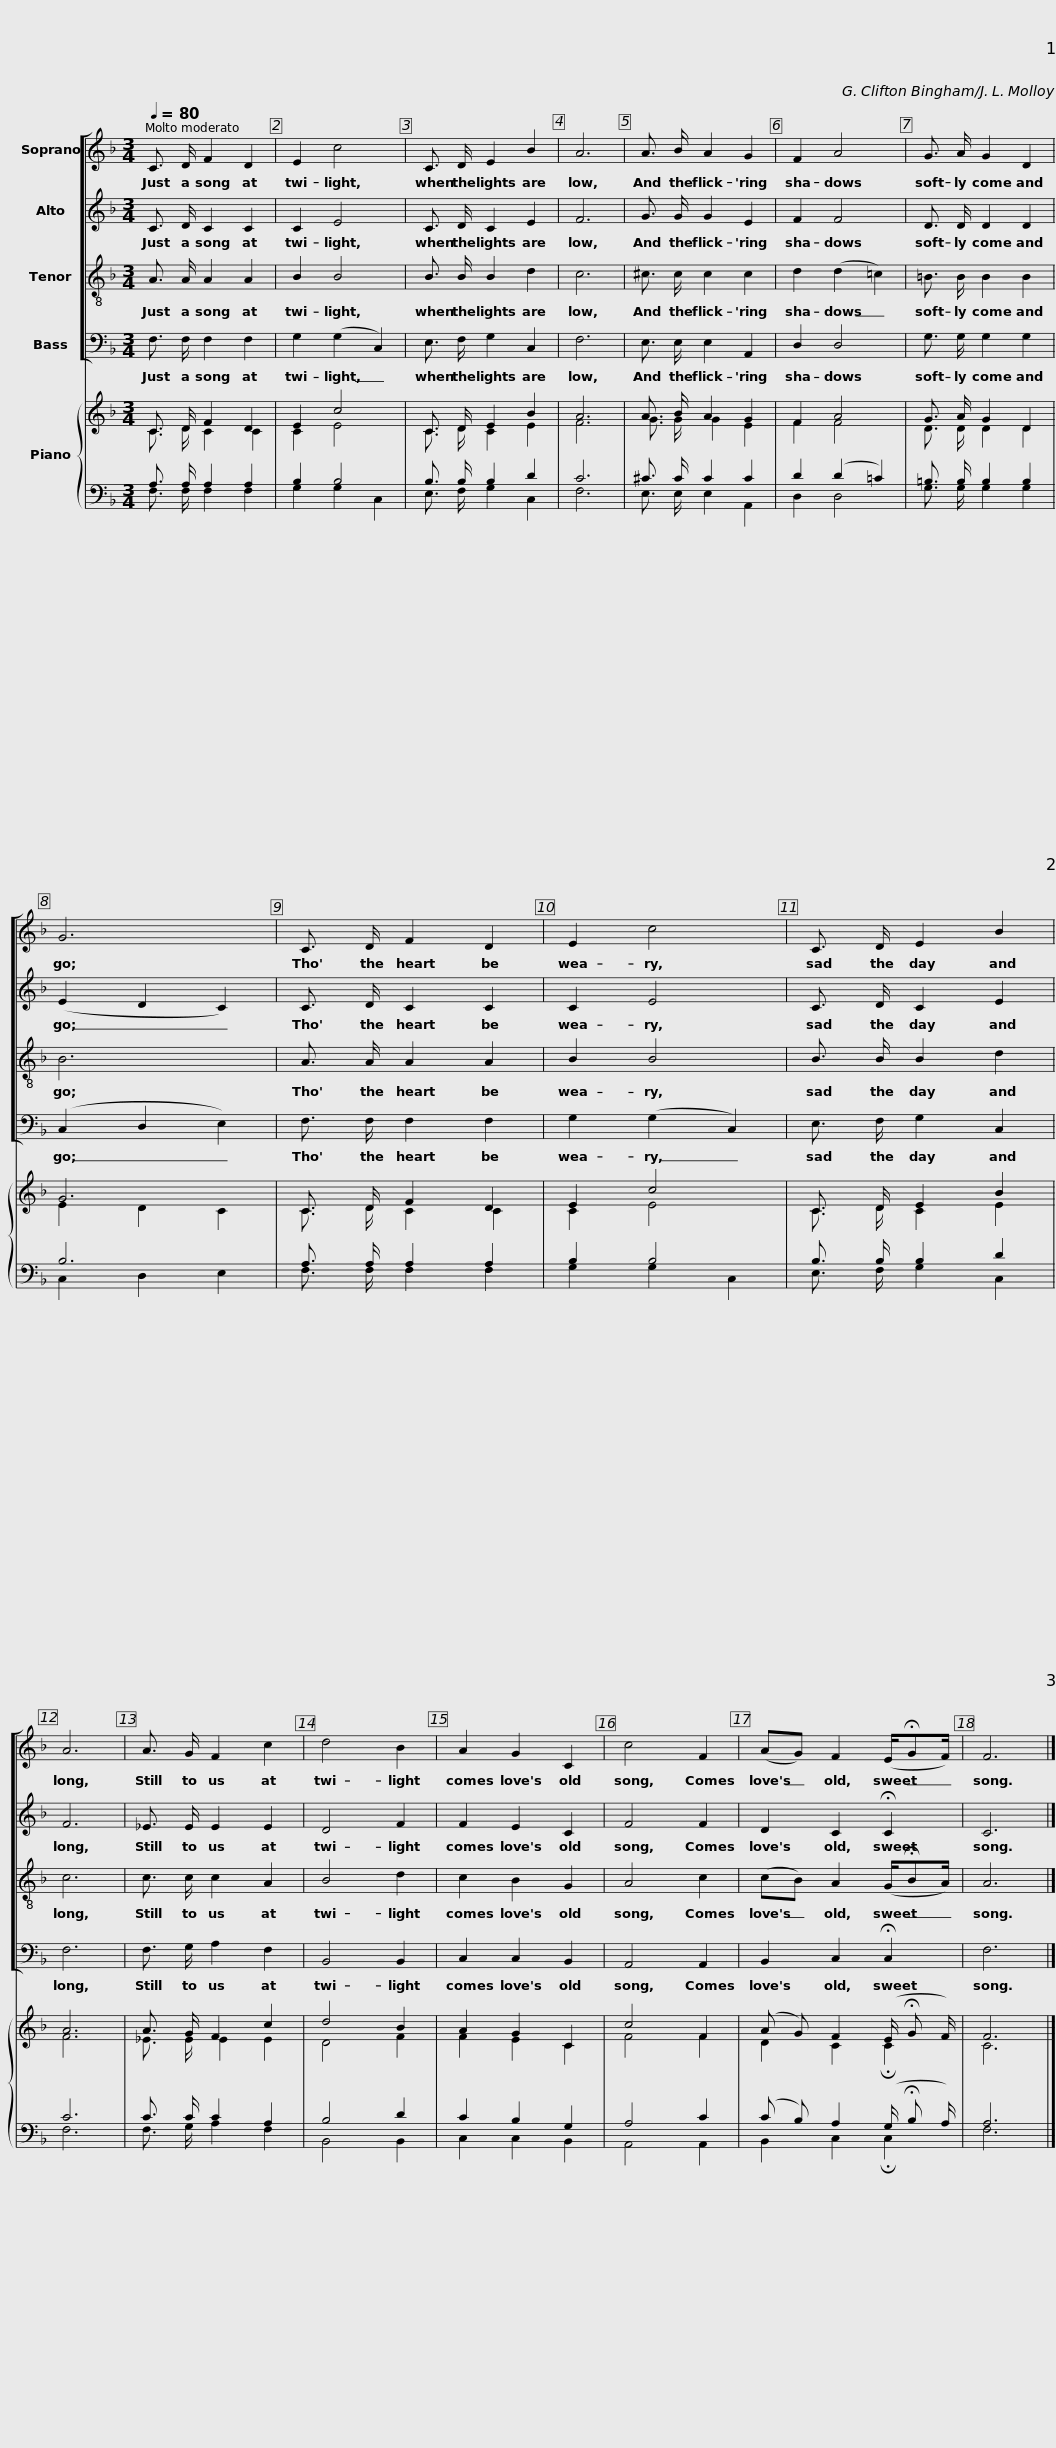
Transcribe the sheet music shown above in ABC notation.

X:1
%%score [ 1 2 3 4 ] { ( 5 6 ) | ( 7 8 ) }
L:1/8
Q:1/4=80
M:3/4
I:linebreak $
K:F
V:1 treble
V:2 treble
V:3 treble-8
V:4 bass
V:5 treble
V:6 treble
V:7 bass
V:8 bass
V:1
 C3/2 D/ F2 D2 | E2 c4 | C3/2 D/ E2 B2 | A6 | A3/2 B/ A2 G2 | %5
 F2 A4 | G3/2 A/ G2 D2 |$ G6 | C3/2 D/ F2 D2 | E2 c4 | %10
 C3/2 D/ E2 B2 | A6 | A3/2 G/ F2 c2 | d4 B2 | A2 G2 C2 |$ %15
 c4 F2 | (AG) F2 (E/!fermata!GF/) | F6 |] %18
V:2
 C3/2 D/ C2 C2 | C2 E4 | C3/2 D/ C2 E2 | F6 | G3/2 G/ G2 E2 | %5
 F2 F4 | D3/2 D/ D2 D2 |$ (E2 D2 C2) | C3/2 D/ C2 C2 | C2 E4 | %10
 C3/2 D/ C2 E2 | F6 | _E3/2 E/ E2 E2 | D4 F2 | F2 E2 C2 |$ %15
 F4 F2 | D2 C2 !fermata!C2 | C6 |] %18
V:3
 A3/2 A/ A2 A2 | B2 B4 | B3/2 B/ B2 d2 | c6 | ^c3/2 c/ c2 c2 | %5
 d2 (d2 =c2) | =B3/2 B/ B2 B2 |$ B6 | A3/2 A/ A2 A2 | B2 B4 | %10
 B3/2 B/ B2 d2 | c6 | c3/2 c/ c2 A2 | B4 d2 | c2 B2 G2 |$ %15
 A4 c2 | (cB) A2 (G/!fermata!BA/) | A6 |] %18
V:4
 F,3/2 F,/ F,2 F,2 | G,2 (G,2 C,2) | E,3/2 F,/ G,2 C,2 | F,6 | E,3/2 E,/ E,2 A,,2 | %5
 D,2 D,4 | G,3/2 G,/ G,2 G,2 |$ (C,2 D,2 E,2) | F,3/2 F,/ F,2 F,2 | G,2 (G,2 C,2) | %10
 E,3/2 F,/ G,2 C,2 | F,6 | F,3/2 G,/ A,2 F,2 | B,,4 B,,2 | C,2 C,2 B,,2 |$ %15
 A,,4 A,,2 | B,,2 C,2 !fermata!C,2 | F,6 |] %18
V:5
 C3/2 D/ F2 D2 | E2 c4 | C3/2 D/ E2 B2 | A6 | A3/2 B/ A2 G2 | %5
 F2 A4 | G3/2 A/ G2 D2 |$ G6 | C3/2 D/ F2 D2 | E2 c4 | %10
 C3/2 D/ E2 B2 | A6 | A3/2 G/ F2 c2 | d4 B2 | A2 G2 C2 |$ %15
 c4 F2 | (A G) F2 (E/ !fermata!G F/) | F6 |] %18
V:6
 C3/2 D/ C2 C2 | C2 E4 | C3/2 D/ C2 E2 | F6 | G3/2 G/ G2 E2 | %5
 F2 F4 | D3/2 D/ D2 D2 |$ E2 D2 C2 | C3/2 D/ C2 C2 | C2 E4 | %10
 C3/2 D/ C2 E2 | F6 | _E3/2 E/ E2 E2 | D4 F2 | F2 E2 C2 |$ %15
 F4 F2 | D2 C2 !fermata!C2 | C6 |] %18
V:7
 A,3/2 A,/ A,2 A,2 | B,2 B,4 | B,3/2 B,/ B,2 D2 | C6 | ^C3/2 C/ C2 C2 | %5
 D2 (D2 =C2) | =B,3/2 B,/ B,2 B,2 |$ B,6 | A,3/2 A,/ A,2 A,2 | B,2 B,4 | %10
 B,3/2 B,/ B,2 D2 | C6 | C3/2 C/ C2 A,2 | B,4 D2 | C2 B,2 G,2 |$ %15
 A,4 C2 | (C B,) A,2 (G,/ !fermata!B, A,/) | A,6 |] %18
V:8
 F,3/2 F,/ F,2 F,2 | G,2 G,2 C,2 | E,3/2 F,/ G,2 C,2 | F,6 | E,3/2 E,/ E,2 A,,2 | %5
 D,2 D,4 | G,3/2 G,/ G,2 G,2 |$ C,2 D,2 E,2 | F,3/2 F,/ F,2 F,2 | G,2 G,2 C,2 | %10
 E,3/2 F,/ G,2 C,2 | F,6 | F,3/2 G,/ A,2 F,2 | B,,4 B,,2 | C,2 C,2 B,,2 |$ %15
 A,,4 A,,2 | B,,2 C,2 !fermata!C,2 | F,6 |] %18
